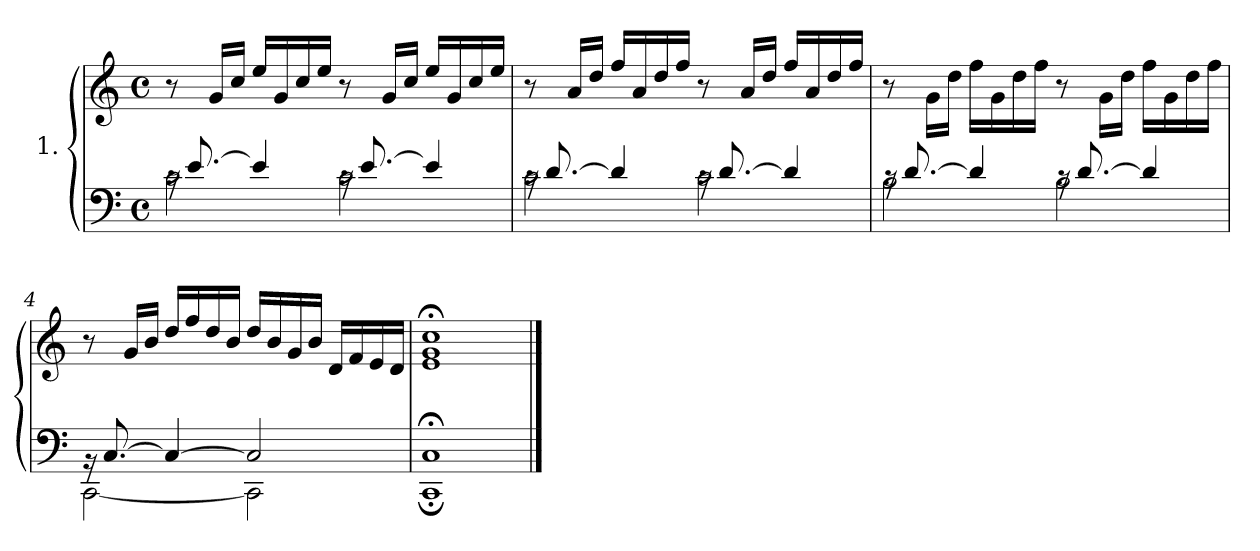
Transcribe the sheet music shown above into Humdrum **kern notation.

**kern	**kern
*part1	*part1
*staff2	*staff1
*I"1.	*
*clefF4	*clefG2
*k[]	*k[]
*M4/4	*M4/4
*met(c)	*met(c)
=1	=1
*^	*
16rc	2c\	8r
[8.e/	.	.
.	.	16g/LL
.	.	16cc/JJ
4e/]	.	16ee/LL
.	.	16g/
.	.	16cc/
.	.	16ee/JJ
16rc	2c\	8r
[8.e/	.	.
.	.	16g/LL
.	.	16cc/JJ
4e/]	.	16ee/LL
.	.	16g/
.	.	16cc/
.	.	16ee/JJ
=2	=2	=2
16rc	2c\	8r
[8.d/	.	.
.	.	16a/LL
.	.	16dd/JJ
4d/]	.	16ff/LL
.	.	16a/
.	.	16dd/
.	.	16ff/JJ
16rc	2c\	8r
[8.d/	.	.
.	.	16a/LL
.	.	16dd/JJ
4d/]	.	16ff/LL
.	.	16a/
.	.	16dd/
.	.	16ff/JJ
=3	=3	=3
16rc	2B\	8r
[8.d/	.	.
.	.	16g\LL
.	.	16dd\JJ
4d/]	.	16ff\LL
.	.	16g\
.	.	16dd\
.	.	16ff\JJ
16rc	2B\	8r
[8.d/	.	.
.	.	16g\LL
.	.	16dd\JJ
4d/]	.	16ff\LL
.	.	16g\
.	.	16dd\
.	.	16ff\JJ
!!LO:LB:g=z
=4	=4	=4
16rBB	[2CC\	8r
[8.C/	.	.
.	.	16g/LL
.	.	16b/JJ
4C/_	.	16dd/LL
.	.	16ff/
.	.	16dd/
.	.	16b/JJ
2C/]	2CC\]	16dd/LL
.	.	16b/
.	.	16g/
.	.	16b/JJ
.	.	16d/LL
.	.	16f/
.	.	16e/
.	.	16d/JJ
=5	=5	=5
1C;<	1CC;<	1e; 1g; 1cc;
*v	*v	*
==	==
*-	*-
